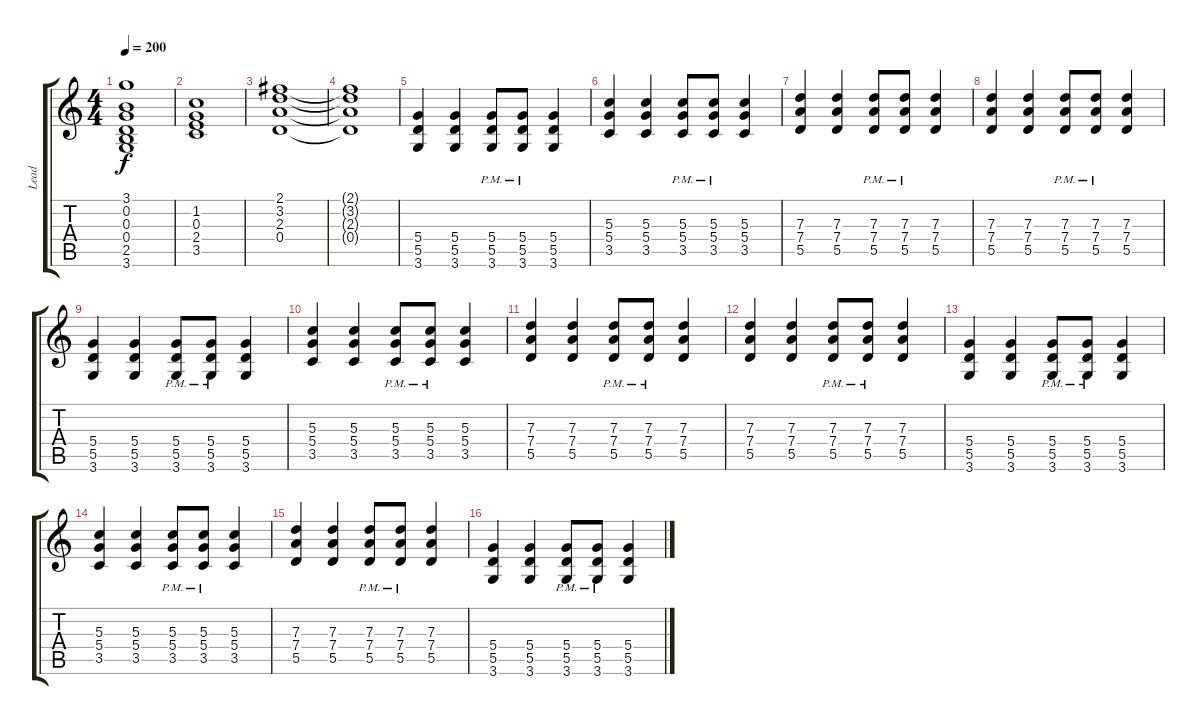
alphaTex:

\track ("Lead" "Lead") {instrument distortionguitar}
\staff {score tabs}
\tuning (E4 B3 G3 D3 A2 E2) {hide}
\ts (4 4)
\tempo 200
\clef g2
\ks c
(3.1 0.2 0.3 0.4 2.5 3.6).1{dy f} |
(1.2 0.3 2.4 3.5).1 |
(2.1 3.2 2.3 0.4).1 |
(2.1{t} 3.2{t} 2.3{t} 0.4{t}).1 |
(5.4 5.5 3.6).4 (5.4 5.5 3.6).4 (5.4{pm} 5.5{pm} 3.6{pm}).8 (5.4{pm} 5.5{pm} 3.6{pm}).8 (5.4 5.5 3.6).4 |
(5.3 5.4 3.5).4 (5.3 5.4 3.5).4 (5.3{pm} 5.4{pm} 3.5{pm}).8 (5.3{pm} 5.4{pm} 3.5{pm}).8 (5.3 5.4 3.5).4 |
(7.3 7.4 5.5).4 (7.3 7.4 5.5).4 (7.3{pm} 7.4{pm} 5.5{pm}).8 (7.3{pm} 7.4{pm} 5.5{pm}).8 (7.3 7.4 5.5).4 |
(7.3 7.4 5.5).4 (7.3 7.4 5.5).4 (7.3{pm} 7.4{pm} 5.5{pm}).8 (7.3{pm} 7.4{pm} 5.5{pm}).8 (7.3 7.4 5.5).4 |
(5.4 5.5 3.6).4 (5.4 5.5 3.6).4 (5.4{pm} 5.5{pm} 3.6{pm}).8 (5.4{pm} 5.5{pm} 3.6{pm}).8 (5.4 5.5 3.6).4 |
(5.3 5.4 3.5).4 (5.3 5.4 3.5).4 (5.3{pm} 5.4{pm} 3.5{pm}).8 (5.3{pm} 5.4{pm} 3.5{pm}).8 (5.3 5.4 3.5).4 |
(7.3 7.4 5.5).4 (7.3 7.4 5.5).4 (7.3{pm} 7.4{pm} 5.5{pm}).8 (7.3{pm} 7.4{pm} 5.5{pm}).8 (7.3 7.4 5.5).4 |
(7.3 7.4 5.5).4 (7.3 7.4 5.5).4 (7.3{pm} 7.4{pm} 5.5{pm}).8 (7.3{pm} 7.4{pm} 5.5{pm}).8 (7.3 7.4 5.5).4 |
(5.4 5.5 3.6).4 (5.4 5.5 3.6).4 (5.4{pm} 5.5{pm} 3.6{pm}).8 (5.4{pm} 5.5{pm} 3.6{pm}).8 (5.4 5.5 3.6).4 |
(5.3 5.4 3.5).4 (5.3 5.4 3.5).4 (5.3{pm} 5.4{pm} 3.5{pm}).8 (5.3{pm} 5.4{pm} 3.5{pm}).8 (5.3 5.4 3.5).4 |
(7.3 7.4 5.5).4 (7.3 7.4 5.5).4 (7.3{pm} 7.4{pm} 5.5{pm}).8 (7.3{pm} 7.4{pm} 5.5{pm}).8 (7.3 7.4 5.5).4 |
(5.4 5.5 3.6).4 (5.4 5.5 3.6).4 (5.4{pm} 5.5{pm} 3.6{pm}).8 (5.4{pm} 5.5{pm} 3.6{pm}).8 (5.4 5.5 3.6).4
